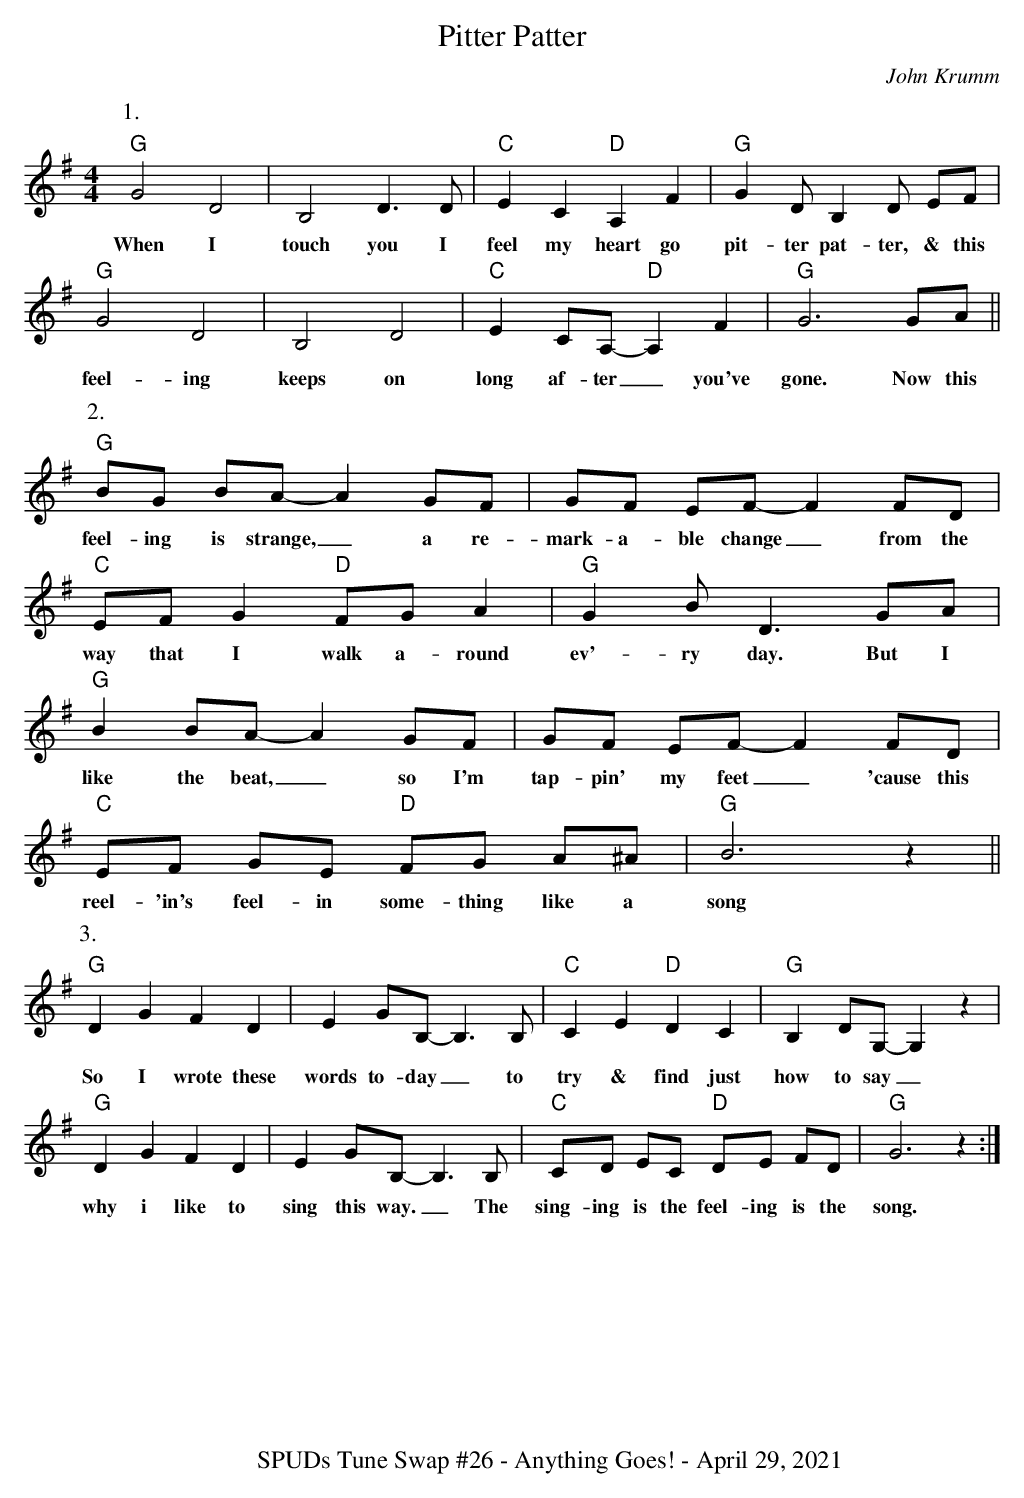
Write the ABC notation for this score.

X:1
T:Pitter Patter
C:John Krumm
M:4/4
L:1/8
K:G
P:1.
"G"G4D4|B,4D3D|"C"E2C2"D"A,2F2|"G"G2DB,2D EF|
w:When I touch you I feel my heart go pit-ter pat-ter, & this
"G"G4D4|B,4D4|"C"E2CA,-"D"A,2F2|"G"G6GA||
w:feel-ing keeps on long af-ter_ you've gone. Now this
P:2.
"G"BG BA-A2GF|GF EF-F2FD|
w:feel-ing is strange,_ a re-mark-a-ble change_ from the
"C"EFG2 "D"FGA2|"G"G2BD3GA|
w:way that I walk a-round ev'-ry day. But I
"G"B2BA-A2GF|GF EF-F2FD|"C"EF GE "D"FG A^A|"G"B6z2||
w:like the beat,_ so I'm tap-pin' my feet_ 'cause this reel-'in's feel-in some-thing like a song
P:3.
"G"D2G2F2D2|E2GB,-B,3B,|"C"C2E2"D"D2C2|"G"B,2DG,-G,2z2|
w:So I wrote these words to-day_ to try & find just how to say__
"G"D2G2F2D2|E2GB,-B,3B,|"C"CD EC "D"DE FD|"G"G6z2:|]
w:why i like to sing this way._ The sing-ing is the feel-ing is the song.
